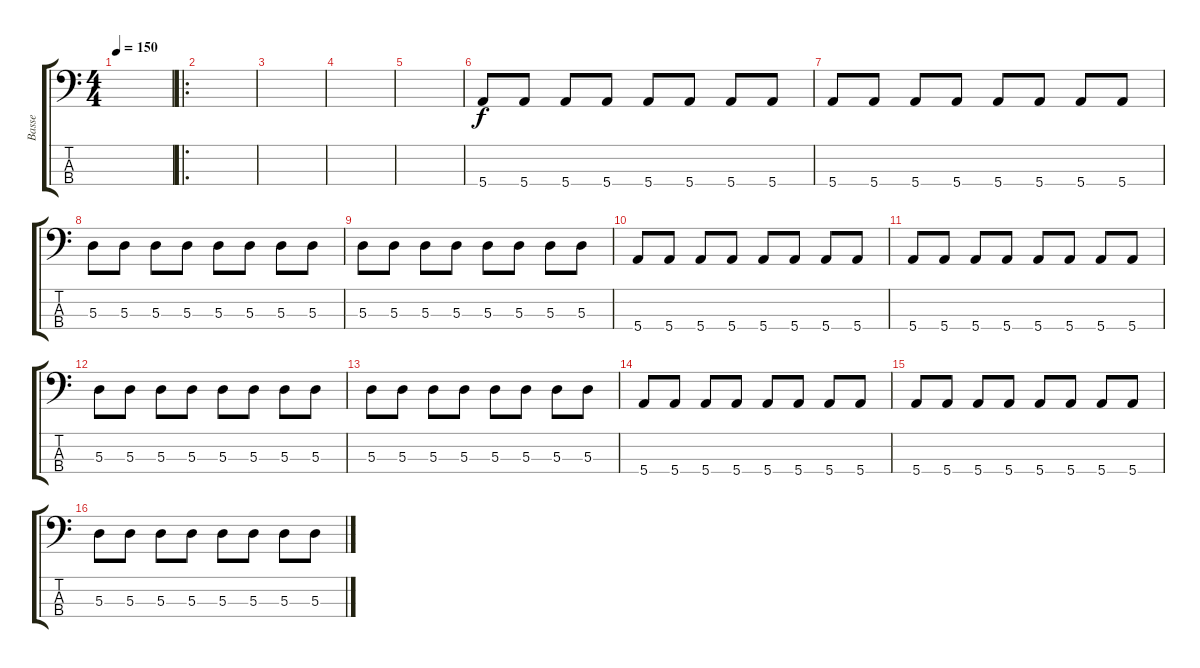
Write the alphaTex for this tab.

\track ("Basse" "Basse") {instrument acousticguitarnylon}
\staff {score tabs}
\tuning (G2 D2 A1 E1) {hide}
\ts (4 4)
\tempo 150
\clef f4
\ks c
|
\ro
|
|
|
|
5.4.8 5.4.8 5.4.8 5.4.8 5.4.8 5.4.8 5.4.8 5.4.8 |
5.4.8 5.4.8 5.4.8 5.4.8 5.4.8 5.4.8 5.4.8 5.4.8 |
5.3.8 5.3.8 5.3.8 5.3.8 5.3.8 5.3.8 5.3.8 5.3.8 |
5.3.8 5.3.8 5.3.8 5.3.8 5.3.8 5.3.8 5.3.8 5.3.8 |
5.4.8 5.4.8 5.4.8 5.4.8 5.4.8 5.4.8 5.4.8 5.4.8 |
5.4.8 5.4.8 5.4.8 5.4.8 5.4.8 5.4.8 5.4.8 5.4.8 |
5.3.8 5.3.8 5.3.8 5.3.8 5.3.8 5.3.8 5.3.8 5.3.8 |
5.3.8 5.3.8 5.3.8 5.3.8 5.3.8 5.3.8 5.3.8 5.3.8 |
5.4.8 5.4.8 5.4.8 5.4.8 5.4.8 5.4.8 5.4.8 5.4.8 |
5.4.8 5.4.8 5.4.8 5.4.8 5.4.8 5.4.8 5.4.8 5.4.8 |
5.3.8 5.3.8 5.3.8 5.3.8 5.3.8 5.3.8 5.3.8 5.3.8
